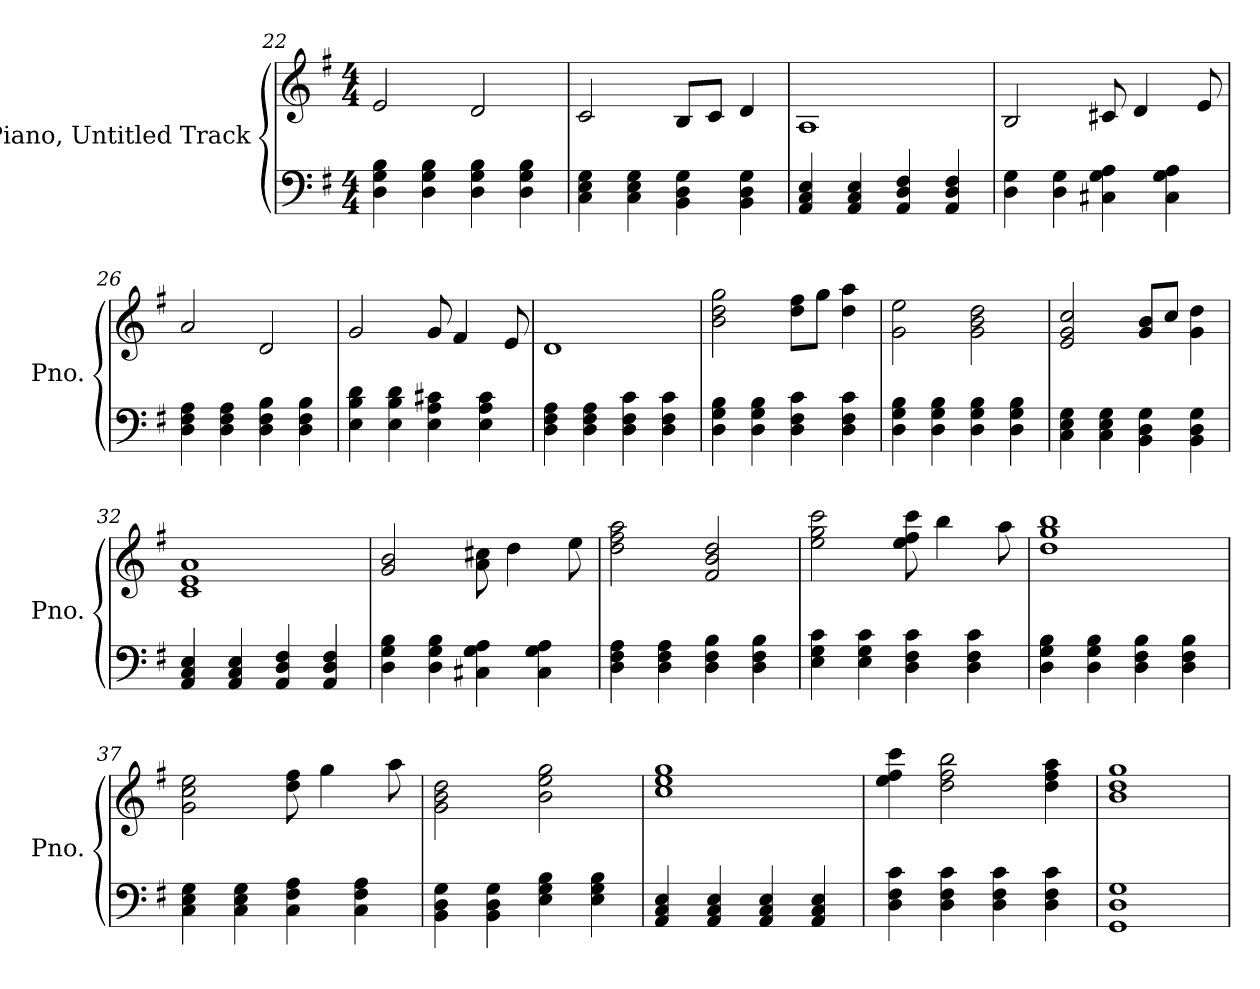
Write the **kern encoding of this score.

**kern	**kern
*part2	*part1
*staff2	*staff1
*I"Piano, Untitled Track	*I"Piano, Untitled Track
*I'Pno.	*I'Pno.
*clefF4	*clefG2
*k[f#]	*k[f#]
*M4/4	*M4/4
=22	=22
4D\ 4G\ 4B\	2e/
4D\ 4G\ 4B\	.
4D\ 4G\ 4B\	2d/
4D\ 4G\ 4B\	.
=23	=23
4C\ 4E\ 4G\	2c/
4C\ 4E\ 4G\	.
4BB\ 4D\ 4G\	8B/L
.	8c/J
4BB\ 4D\ 4G\	4d/
=24	=24
4AA/ 4C/ 4E/	1A
4AA/ 4C/ 4E/	.
4AA/ 4D/ 4F#/	.
4AA/ 4D/ 4F#/	.
=25	=25
4D\ 4G\	2B/
4D\ 4G\	.
4C#X\ 4G\ 4A\	8c#X/
.	4d/
4C#\ 4G\ 4A\	.
.	8e/
=26	=26
4D\ 4F#\ 4A\	2a/
4D\ 4F#\ 4A\	.
4D\ 4F#\ 4B\	2d/
4D\ 4F#\ 4B\	.
!!LO:LB:g=z
=27	=27
4E\ 4B\ 4d\	2g/
4E\ 4B\ 4d\	.
4E\ 4A\ 4c#X\	8g/
.	4f#/
4E\ 4A\ 4c#\	.
.	8e/
=28	=28
4D\ 4F#\ 4A\	1d
4D\ 4F#\ 4A\	.
4D\ 4F#\ 4c\	.
4D\ 4F#\ 4c\	.
=29	=29
4D\ 4G\ 4B\	2b\ 2dd\ 2gg\
4D\ 4G\ 4B\	.
4D\ 4F#\ 4c\	8dd\ 8ff#\L
.	8gg\J
4D\ 4F#\ 4c\	4dd\ 4aa\
=30	=30
4D\ 4G\ 4B\	2g\ 2ee\
4D\ 4G\ 4B\	.
4D\ 4G\ 4B\	2g\ 2b\ 2dd\
4D\ 4G\ 4B\	.
=31	=31
4C\ 4E\ 4G\	2e/ 2g/ 2cc/
4C\ 4E\ 4G\	.
4BB\ 4D\ 4G\	8g/ 8b/L
.	8cc/J
4BB\ 4D\ 4G\	4g\ 4dd\
=32	=32
4AA/ 4C/ 4E/	1c 1e 1a
4AA/ 4C/ 4E/	.
4AA/ 4D/ 4F#/	.
4AA/ 4D/ 4F#/	.
=33	=33
4D\ 4G\ 4B\	2g/ 2b/
4D\ 4G\ 4B\	.
4C#X\ 4G\ 4A\	8a\ 8cc#X\
.	4dd\
4C#\ 4G\ 4A\	.
.	8ee\
!!LO:LB:g=z
=34	=34
4D\ 4F#\ 4A\	2dd\ 2ff#\ 2aa\
4D\ 4F#\ 4A\	.
4D\ 4F#\ 4B\	2f#/ 2b/ 2dd/
4D\ 4F#\ 4B\	.
=35	=35
4E\ 4G\ 4c\	2ee\ 2gg\ 2ccc\
4E\ 4G\ 4c\	.
4D\ 4F#\ 4c\	8ee\ 8ff#\ 8ccc\
.	4bb\
4D\ 4F#\ 4c\	.
.	8aa\
=36	=36
4D\ 4G\ 4B\	1dd 1gg 1bb
4D\ 4G\ 4B\	.
4D\ 4F#\ 4B\	.
4D\ 4F#\ 4B\	.
=37	=37
4C\ 4E\ 4G\	2g\ 2cc\ 2ee\
4C\ 4E\ 4G\	.
4C\ 4F#\ 4A\	8dd\ 8ff#\
.	4gg\
4C\ 4F#\ 4A\	.
.	8aa\
=38	=38
4BB\ 4D\ 4G\	2g\ 2b\ 2dd\
4BB\ 4D\ 4G\	.
4E\ 4G\ 4B\	2b\ 2ee\ 2gg\
4E\ 4G\ 4B\	.
=39	=39
4AA/ 4C/ 4E/	1cc 1ee 1gg
4AA/ 4C/ 4E/	.
4AA/ 4C/ 4E/	.
4AA/ 4C/ 4E/	.
=40	=40
4D\ 4F#\ 4c\	4ee\ 4ff#\ 4ccc\
4D\ 4F#\ 4c\	2dd\ 2ff#\ 2bb\
4D\ 4F#\ 4c\	.
4D\ 4F#\ 4c\	4dd\ 4ff#\ 4aa\
=41	=41
1GG 1D 1G	1b 1dd 1gg
=	=
*-	*-
